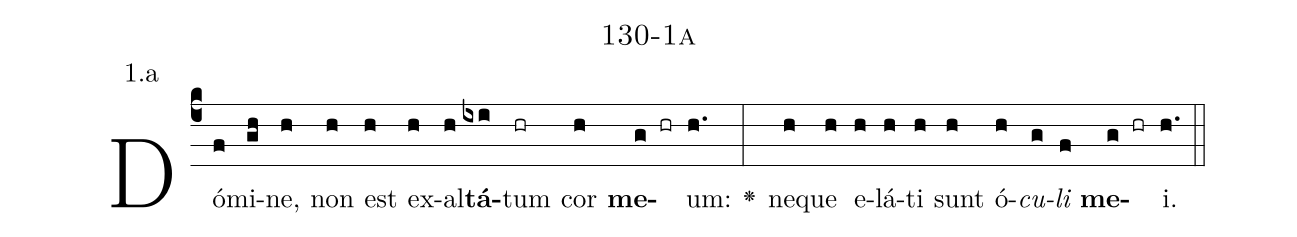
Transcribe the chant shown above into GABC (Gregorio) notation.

name: 130-1a;
annotation: 1.a;
%%
(c4)Dó(f)mi(gh)ne,(h) non(h) est(h) ex(h)al(h)<b>tá</b>(ixi)tum(hr) cor(h) <b>me</b>(g hr)um:(h.) <v>\greheightstar</v>(:) ne(h)que(h) e(h)lá(h)ti(h) sunt(h) ó(h)<i>cu</i>(g)<i>li</i>(f) <b>me</b>(g hr)i.(h.) (::)


%E(h) u(h) o(g) u(f) a(g) e.(h.) (::)
